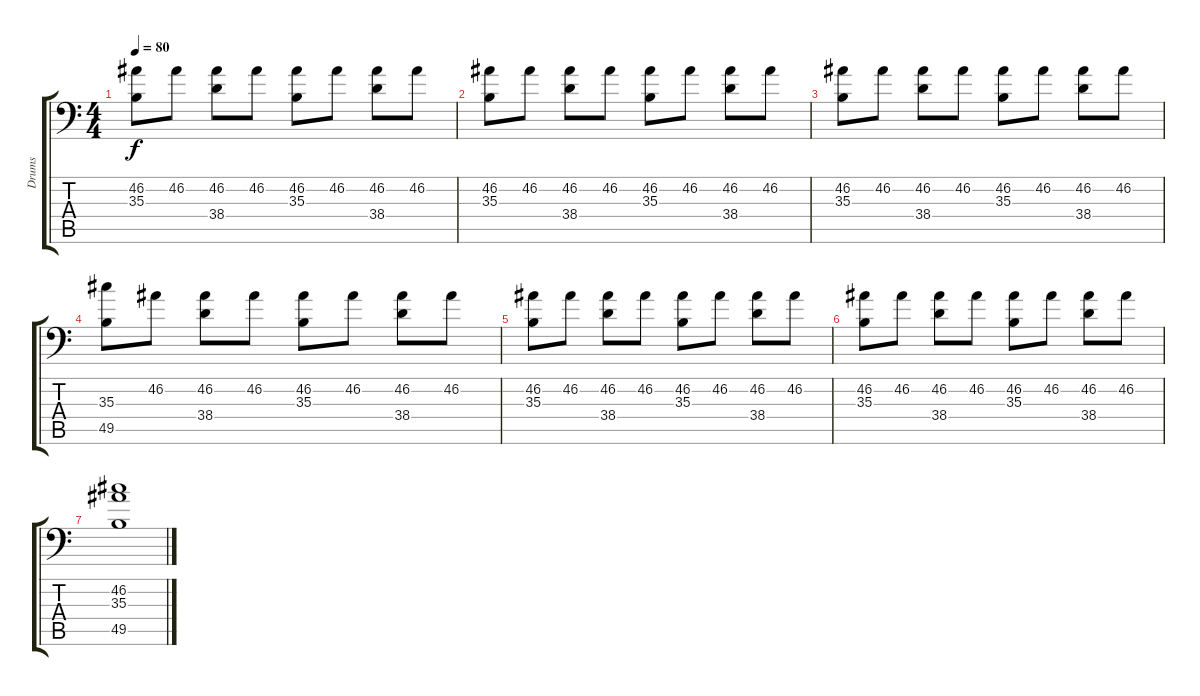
\track ("Drums" "Drums") {instrument acousticgrandpiano}
\staff {score tabs}
\tuning (C-1 C-1 C-1 C-1 C-1 C-1) {hide}
\ts (4 4)
\tempo 80
\clef f4
\ks c
(46.2 35.3).8{dy f} 46.2.8 (46.2 38.4).8 46.2.8 (46.2 35.3).8 46.2.8 (46.2 38.4).8 46.2.8 |
(46.2 35.3).8 46.2.8 (46.2 38.4).8 46.2.8 (46.2 35.3).8 46.2.8 (46.2 38.4).8 46.2.8 |
(46.2 35.3).8 46.2.8 (46.2 38.4).8 46.2.8 (46.2 35.3).8 46.2.8 (46.2 38.4).8 46.2.8 |
(35.3 49.5).8 46.2.8 (46.2 38.4).8 46.2.8 (46.2 35.3).8 46.2.8 (46.2 38.4).8 46.2.8 |
(46.2 35.3).8 46.2.8 (46.2 38.4).8 46.2.8 (46.2 35.3).8 46.2.8 (46.2 38.4).8 46.2.8 |
(46.2 35.3).8 46.2.8 (46.2 38.4).8 46.2.8 (46.2 35.3).8 46.2.8 (46.2 38.4).8 46.2.8 |
(46.2 35.3 49.5).1
